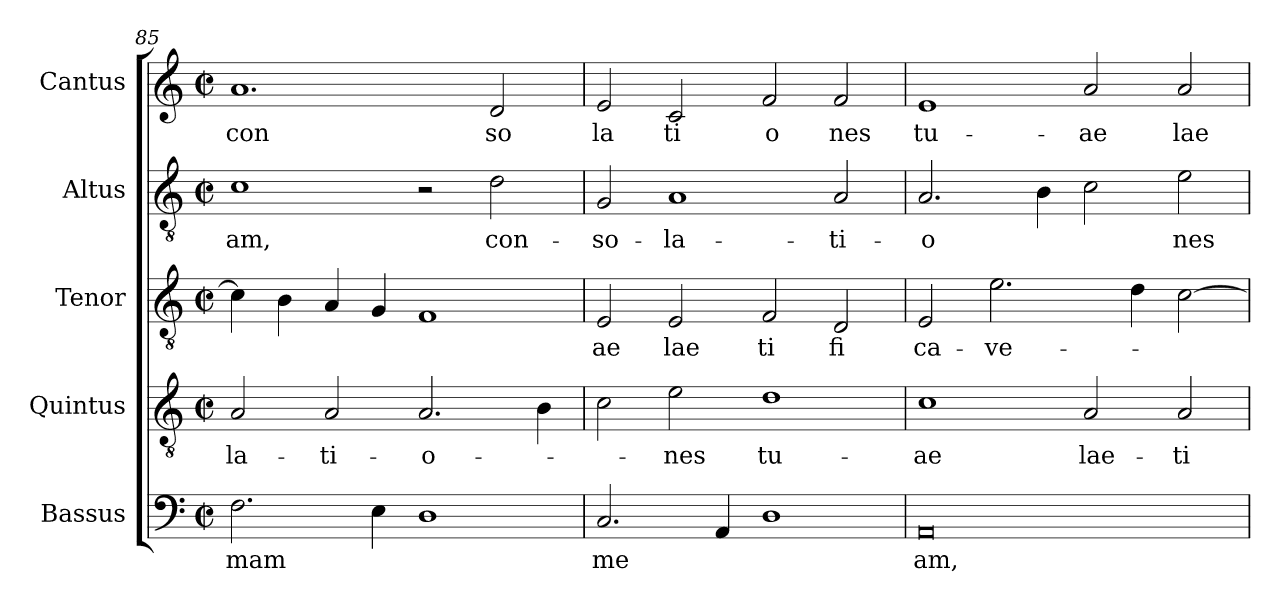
**kern	**text	**kern	**text	**kern	**text	**kern	**text	**kern	**text
*part5	*part5	*part4	*part4	*part3	*part3	*part2	*part2	*part1	*part1
*staff5	*staff5	*staff4	*staff4	*staff3	*staff3	*staff2	*staff2	*staff1	*staff1
*I"Bassus	*	*I"Quintus	*	*I"Tenor	*	*I"Altus	*	*I"Cantus	*
*clefF4	*	*clefGv2	*	*clefGv2	*	*clefGv2	*	*clefG2	*
*M2/2	*	*M2/2	*	*M2/2	*	*M2/2	*	*M2/2	*
*met(c|)	*	*met(c|)	*	*met(c|)	*	*met(c|)	*	*met(c|)	*
=85	=85	=85	=85	=85	=85	=85	=85	=85	=85
!	!LO:LY:b	!	!LO:LY:b:cj	!	!	!	!LO:LY:b:cj	!	!LO:LY:b:cj
2.F\	mam	2A/	-la-	4c\]	.	1c	-am,	1.a	con
.	.	.	.	4B\	.	.	.	.	.
!	!	!	!LO:LY:b:cj	!	!	!	!	!	!
.	.	2A/	-ti-	4A/	.	.	.	.	.
4E\	.	.	.	4G/	.	.	.	.	.
!	!	!	!LO:LY:b:cj	!	!	!	!	!	!
1D	.	2.A/	-o-	1F	.	2r	.	.	.
!	!	!	!	!	!	!	!LO:LY:b:cj	!	!LO:LY:b:cj
.	.	.	.	.	.	2d\	con-	2d/	so
.	.	4B\	.	.	.	.	.	.	.
=86	=86	=86	=86	=86	=86	=86	=86	=86	=86
!	!LO:LY:b	!	!	!	!LO:LY:b:cj	!	!LO:LY:b:cj	!	!LO:LY:b:cj
2.C/	me	2c\	.	2E/	ae	2G/	-so-	2e/	la
!	!	!	!LO:LY:b:cj	!	!LO:LY:b:cj	!	!LO:LY:b:cj	!	!LO:LY:b:cj
.	.	2e\	-nes	2E/	lae	1A	-la-	2c/	ti
4AA/	.	.	.	.	.	.	.	.	.
!	!	!	!LO:LY:b:cj	!	!LO:LY:b:cj	!	!	!	!LO:LY:b:cj
1D	.	1d	tu-	2F/	ti	.	.	2f/	o
!	!	!	!	!	!LO:LY:b:cj	!	!LO:LY:b:cj	!	!LO:LY:b:cj
.	.	.	.	2D/	fi	2A/	-ti-	2f/	nes
!!LO:LB:g=z
=87	=87	=87	=87	=87	=87	=87	=87	=87	=87
!	!LO:LY:b:cj	!	!LO:LY:b:cj	!	!LO:LY:b:cj	!	!LO:LY:b:cj	!	!LO:LY:b:cj
0AA	am,	1c	-ae	2E/	ca-	2.A/	-o	1e	tu-
!	!	!	!	!	!LO:LY:b:cj	!	!	!	!
.	.	.	.	2.e\	-ve-	.	.	.	.
.	.	.	.	.	.	4B\	.	.	.
!	!	!	!LO:LY:b:cj	!	!	!	!	!	!LO:LY:b:cj
.	.	2A/	lae-	.	.	2c\	.	2a/	-ae
.	.	.	.	4d\	.	.	.	.	.
!	!	!	!LO:LY:b:cj	!	!	!	!LO:LY:b:cj	!	!LO:LY:b:cj
.	.	2A/	-ti-	[>2c\	.	2e\	nes	2a/	lae-
=	=	=	=	=	=	=	=	=	=
*-	*-	*-	*-	*-	*-	*-	*-	*-	*-
